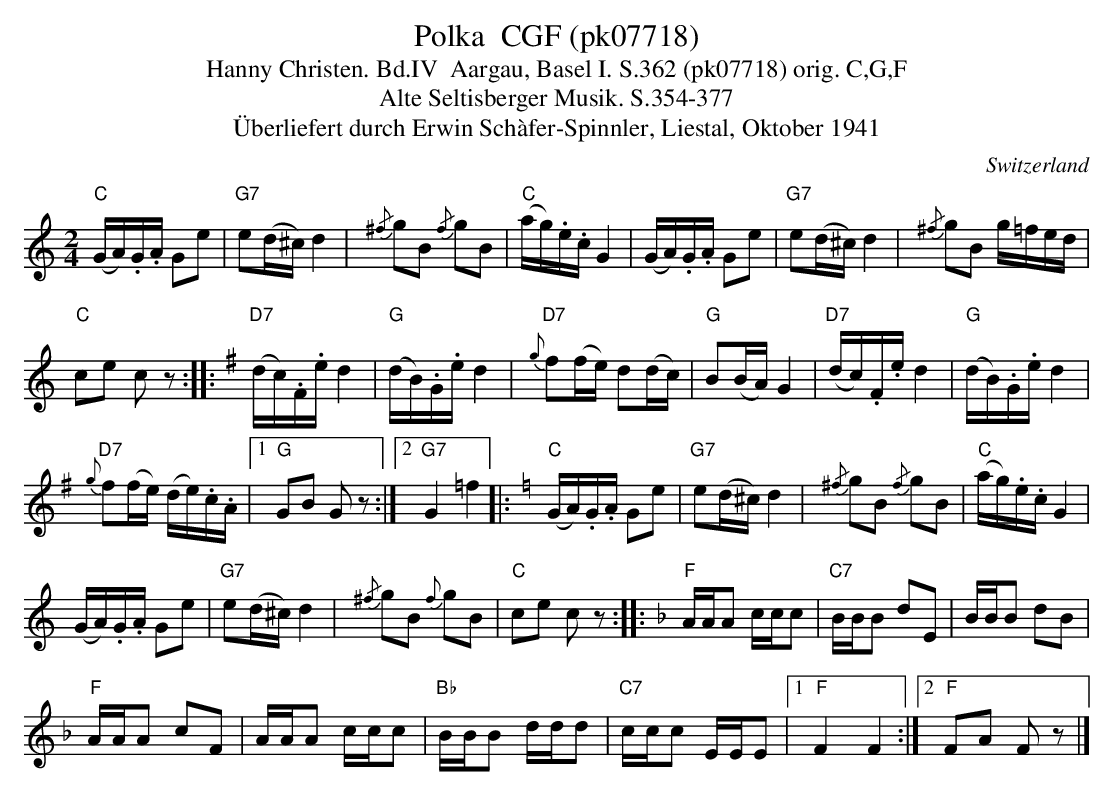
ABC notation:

X:1
T:Polka  CGF (pk07718)
T:Hanny Christen. Bd.IV  Aargau, Basel I. S.362 (pk07718) orig. C,G,F
T: Alte Seltisberger Musik. S.354-377
T:Überliefert durch Erwin Schàfer-Spinnler, Liestal, Oktober 1941
M:2/4
L:1/16
O:Switzerland
K:C major
("C"GA).G.A G2e2 | "G7"e2(d^c)d4 | {/^f}g2B2 {/f}g2B2 | ("C"ag).e.cG4 | (GA).G.A G2e2 | "G7"e2(d^c)d4 | {/^f}g2B2 g=fed |
"C"c2e2 c2z2:: [K:G] ("D7"dc).F.ed4 | ("G"dB).G.ed4 | {g}"D7"f2(fe) d2(dc) | "G"B2(BA)G4 | ("D7"dc).F.ed4 | ("G"dB).G.ed4 |
{g}"D7"f2(fe) (de).c.A |1 "G"G2B2 G2z2 :|2 "G7"G4=f4 |: [K:C]  ("C"GA).G.A G2e2 | "G7"e2(d^c)d4 | {/^f}g2B2 {/f}g2B2 | ("C"ag).e.cG4 |
(GA).G.A G2e2 | "G7"e2(d^c)d4 | {/^f}g2B2 {f}g2B2 | "C"c2e2 c2z2 :: [K:F] "F"AAA2 ccc2 | "C7"BBB2 d2E2 | BBB2 d2B2 |
"F"AAA2 c2F2 | AAA2 ccc2 | "Bb"BBB2 ddd2 | "C7"ccc2 EEE2 |1 "F"F4F4 :|2 "F"F2A2 F2z2 |]
